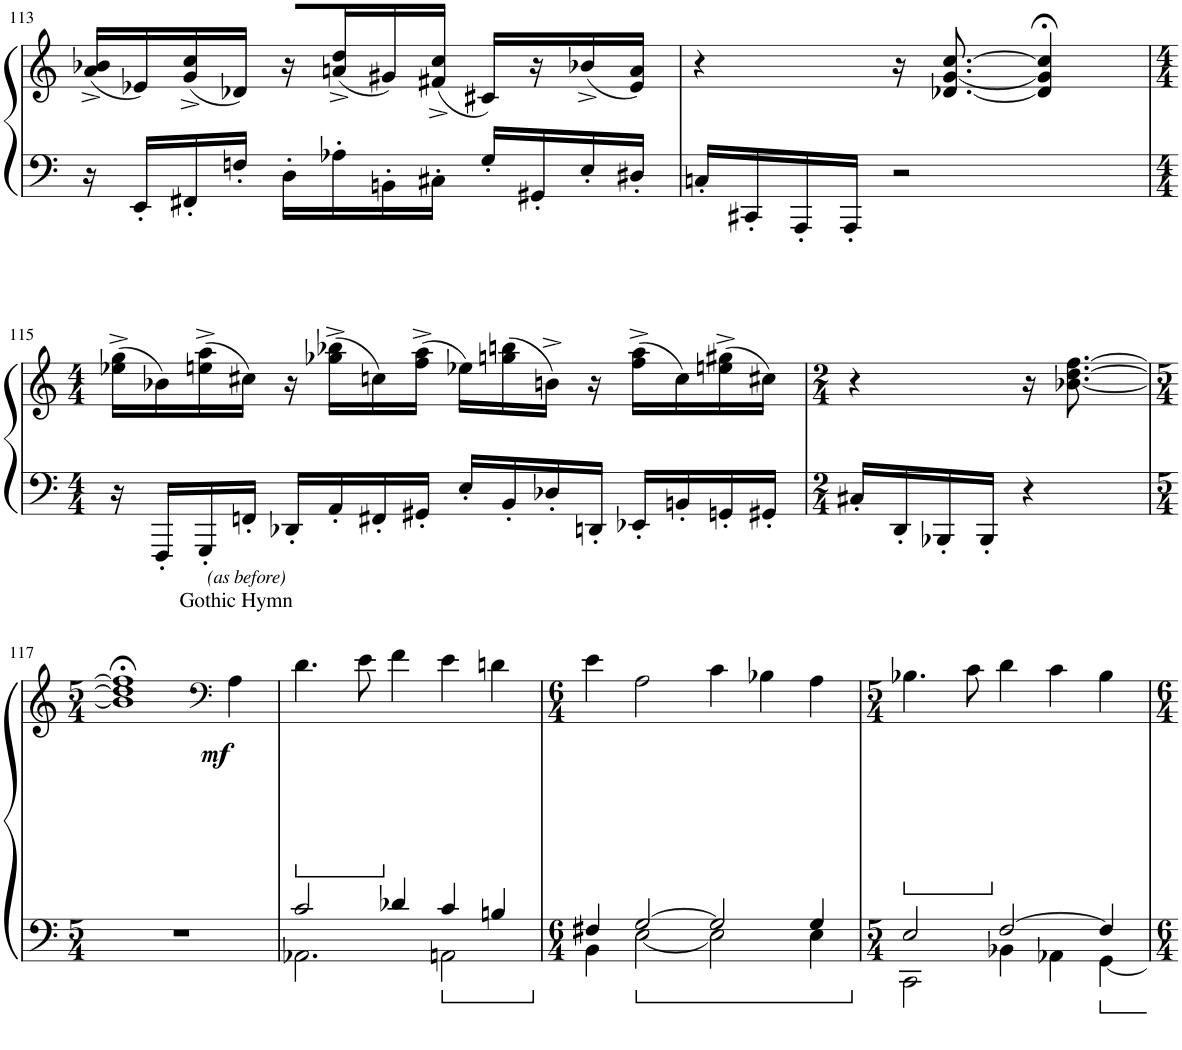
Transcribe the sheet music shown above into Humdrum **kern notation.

**kern	**kern	**dynam
*part1	*part1	*part1
*staff2	*staff1	*staff1/2
*I"Piano	*	*
*I'Pno.	*	*
!!LO:PB:g=z
*clefF4	*clefG2	*
*k[]	*k[]	*
*M3/4	*M3/4	*
=113	=113	=113
16r	(16a/^ 16b-X/^LL	.
16EE'/LL	16e-X/)	.
16FF#X'/	(16g/^ 16cc/^	.
16Fn'/JJ	16d-X/JJ)	.
16D'\LL	16r	.
16A-X'\	(16an/^ 16dd/^L	.
16BBn'\	16g#X/)	.
16C#X'\JJ	(16f#X/^ 16cc/^JJ	.
16G'/LL	16c#X/LL)	.
16GG#X'/	16r	.
16E'/	(16b-X^/	.
16D#X'/JJ	16e-/ 16a/JJ)	.
=114	=114	=114
16Cn'/LL	4r	.
16CC#X'/	.	.
16AAA'/	.	.
16AAA'/JJ	.	.
2r	16r	.
.	[8.d-X/ [8.g/ [8.cc/	.
.	4d-/];< 4g/];< 4cc/];<	.
!!LO:LB:g=z
=115	=115	=115
*M4/4	*M4/4	*
16r	(16ee-X\^ 16gg\^LL	.
16FFF'/LL	16b-X\)	.
16GGG'/	(16een\^ 16aa\^	.
16FFn'/JJ	16cc#X\JJ)	.
16DD-X'/LL	16r	.
16AA'/	(16gg-X\^ 16bb-X\^LL	.
16FF#X'/	16ccn\)	.
16GG#X'/JJ	(16ff\^ 16aa\^JJ	.
16E'/LL	16ee-X\LL)	.
16BB'/	(16ggn\ 16bbn\	.
16D-X'/	16bn^\JJ)	.
16DDn'/JJ	16r	.
16EE-X'/LL	(16ff\^ 16aa\^LL	.
16BBn'/	16cc\)	.
16GGn'/	(16een\^ 16gg#X\^	.
16GG#X'/JJ	16cc#X\JJ)	.
=116	=116	=116
*M2/4	*M2/4	*
16C#X'/LL	4r	.
16DD'/	.	.
16BBB-X'/	.	.
16BBB-'/JJ	.	.
4r	16r	.
.	[8.b-X\ [8.dd\ [8.ff\	.
!!LO:LB:g=z
=117	=117	=117
*M5/4	*M5/4	*
!	!LO:TX:a:t=Gothic Hymn	!
4%5r	1b-];< 1dd];< 1ff];<	.
*	*clefF4	*
!	!LO:TX:a:i:t=(as before)	!
!	!	!LO:DY:b
.	4A\	mf
=118	=118	=118
*^	*	*
*	*	*ped	*
2.AA-X\	2c/	4.d\	.
.	.	8e\	.
*	*	*Xped	*
.	4d-X/	4f\	.
2AAn\	4c/	4e\	.
.	4Bn/	4dn\	.
=119	=119	=119	=119
*M6/4	*	*M6/4	*
4BB\	4F#X/	4e\	.
[2E\	[2G/	2A\	.
2E\]	2G/]	4c\	.
.	.	4B-X\	.
4E\	4G/	4A\	.
=120	=120	=120	=120
*M5/4	*	*M5/4	*
*	*	*ped	*
2CC\	2E/	4.B-X\	.
.	.	8c\	.
*	*	*Xped	*
4BB-X\	[2F/	4d\	.
4AA-X\	.	4c\	.
[4GG\	4F/]	4B-\	.
*v	*v	*	*
=	=	=
*-	*-	*-
